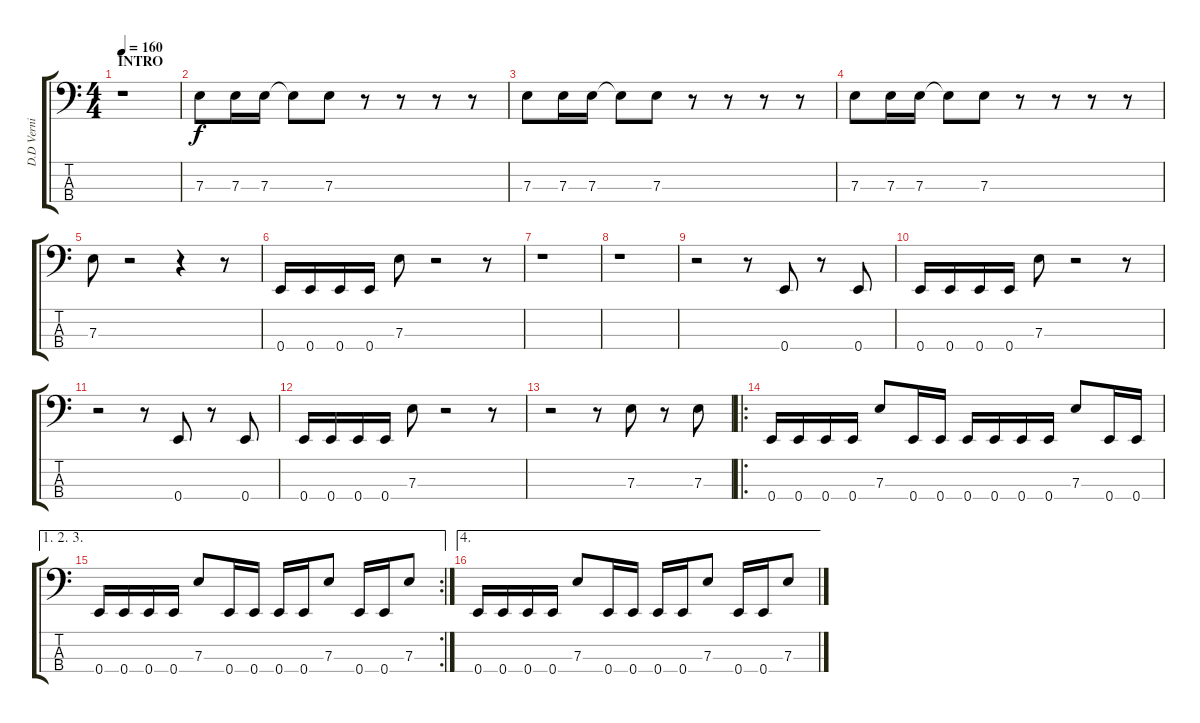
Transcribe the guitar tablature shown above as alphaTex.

\track ("D.D Verni" "D.D Verni") {instrument electricbasspick}
\staff {score tabs}
\tuning (G2 D2 A1 E1) {hide}
\ts (4 4)
\section ("" "INTRO")
\tempo 160
\clef f4
\ks c
r.1{dy f instrument electricbasspick} |
7.3.8 7.3.16 7.3.16 7.3{t}.8 7.3.8 r.8 r.8 r.8 r.8 |
7.3.8 7.3.16 7.3.16 7.3{t}.8 7.3.8 r.8 r.8 r.8 r.8 |
7.3.8 7.3.16 7.3.16 7.3{t}.8 7.3.8 r.8 r.8 r.8 r.8 |
7.3.8 r.2 r.4 r.8 |
0.4.16 0.4.16 0.4.16 0.4.16 7.3.8 r.2 r.8 |
r.1 |
r.1 |
r.2 r.8 0.4.8 r.8 0.4.8 |
0.4.16 0.4.16 0.4.16 0.4.16 7.3.8 r.2 r.8 |
r.2 r.8 0.4.8 r.8 0.4.8 |
0.4.16 0.4.16 0.4.16 0.4.16 7.3.8 r.2 r.8 |
r.2 r.8 7.3.8 r.8 7.3.8 |
\ro
0.4.16 0.4.16 0.4.16 0.4.16 7.3.8 0.4.16 0.4.16 0.4.16 0.4.16 0.4.16 0.4.16 7.3.8 0.4.16 0.4.16 |
\ae (1 2 3)
\rc 2
0.4.16 0.4.16 0.4.16 0.4.16 7.3.8 0.4.16 0.4.16 0.4.16 0.4.16 7.3.8 0.4.16 0.4.16 7.3.8 |
\ae 4
0.4.16 0.4.16 0.4.16 0.4.16 7.3.8 0.4.16 0.4.16 0.4.16 0.4.16 7.3.8 0.4.16 0.4.16 7.3.8
